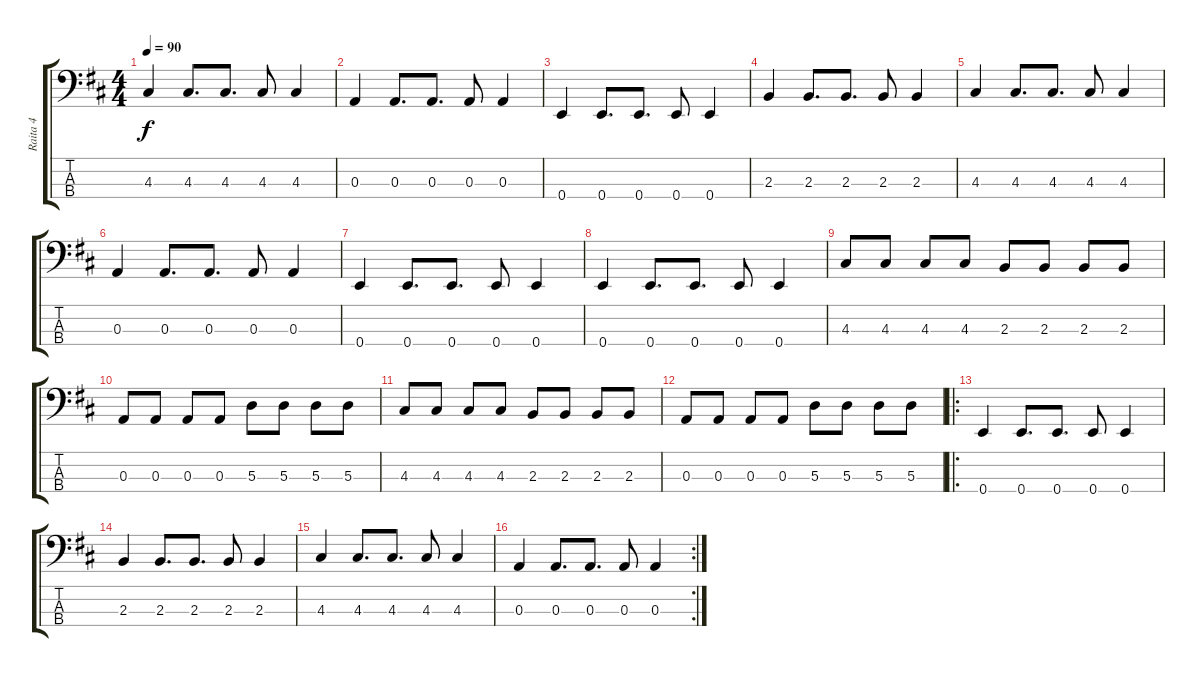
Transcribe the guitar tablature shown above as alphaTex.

\track ("Raita 4" "Raita 4") {instrument electricbassfinger}
\staff {score tabs}
\tuning (G2 D2 A1 E1) {hide}
\ts (4 4)
\tempo 90
\clef f4
\ks d
4.3.4{dy f} 4.3.8{d} 4.3.8{d} 4.3.8 4.3.4 |
0.3.4 0.3.8{d} 0.3.8{d} 0.3.8 0.3.4 |
0.4.4 0.4.8{d} 0.4.8{d} 0.4.8 0.4.4 |
2.3.4 2.3.8{d} 2.3.8{d} 2.3.8 2.3.4 |
4.3.4 4.3.8{d} 4.3.8{d} 4.3.8 4.3.4 |
0.3.4 0.3.8{d} 0.3.8{d} 0.3.8 0.3.4 |
0.4.4 0.4.8{d} 0.4.8{d} 0.4.8 0.4.4 |
0.4.4 0.4.8{d} 0.4.8{d} 0.4.8 0.4.4 |
4.3.8 4.3.8 4.3.8 4.3.8 2.3.8 2.3.8 2.3.8 2.3.8 |
0.3.8 0.3.8 0.3.8 0.3.8 5.3.8 5.3.8 5.3.8 5.3.8 |
4.3.8 4.3.8 4.3.8 4.3.8 2.3.8 2.3.8 2.3.8 2.3.8 |
0.3.8 0.3.8 0.3.8 0.3.8 5.3.8 5.3.8 5.3.8 5.3.8 |
\ro
0.4.4 0.4.8{d} 0.4.8{d} 0.4.8 0.4.4 |
2.3.4 2.3.8{d} 2.3.8{d} 2.3.8 2.3.4 |
4.3.4 4.3.8{d} 4.3.8{d} 4.3.8 4.3.4 |
\rc 2
0.3.4 0.3.8{d} 0.3.8{d} 0.3.8 0.3.4
